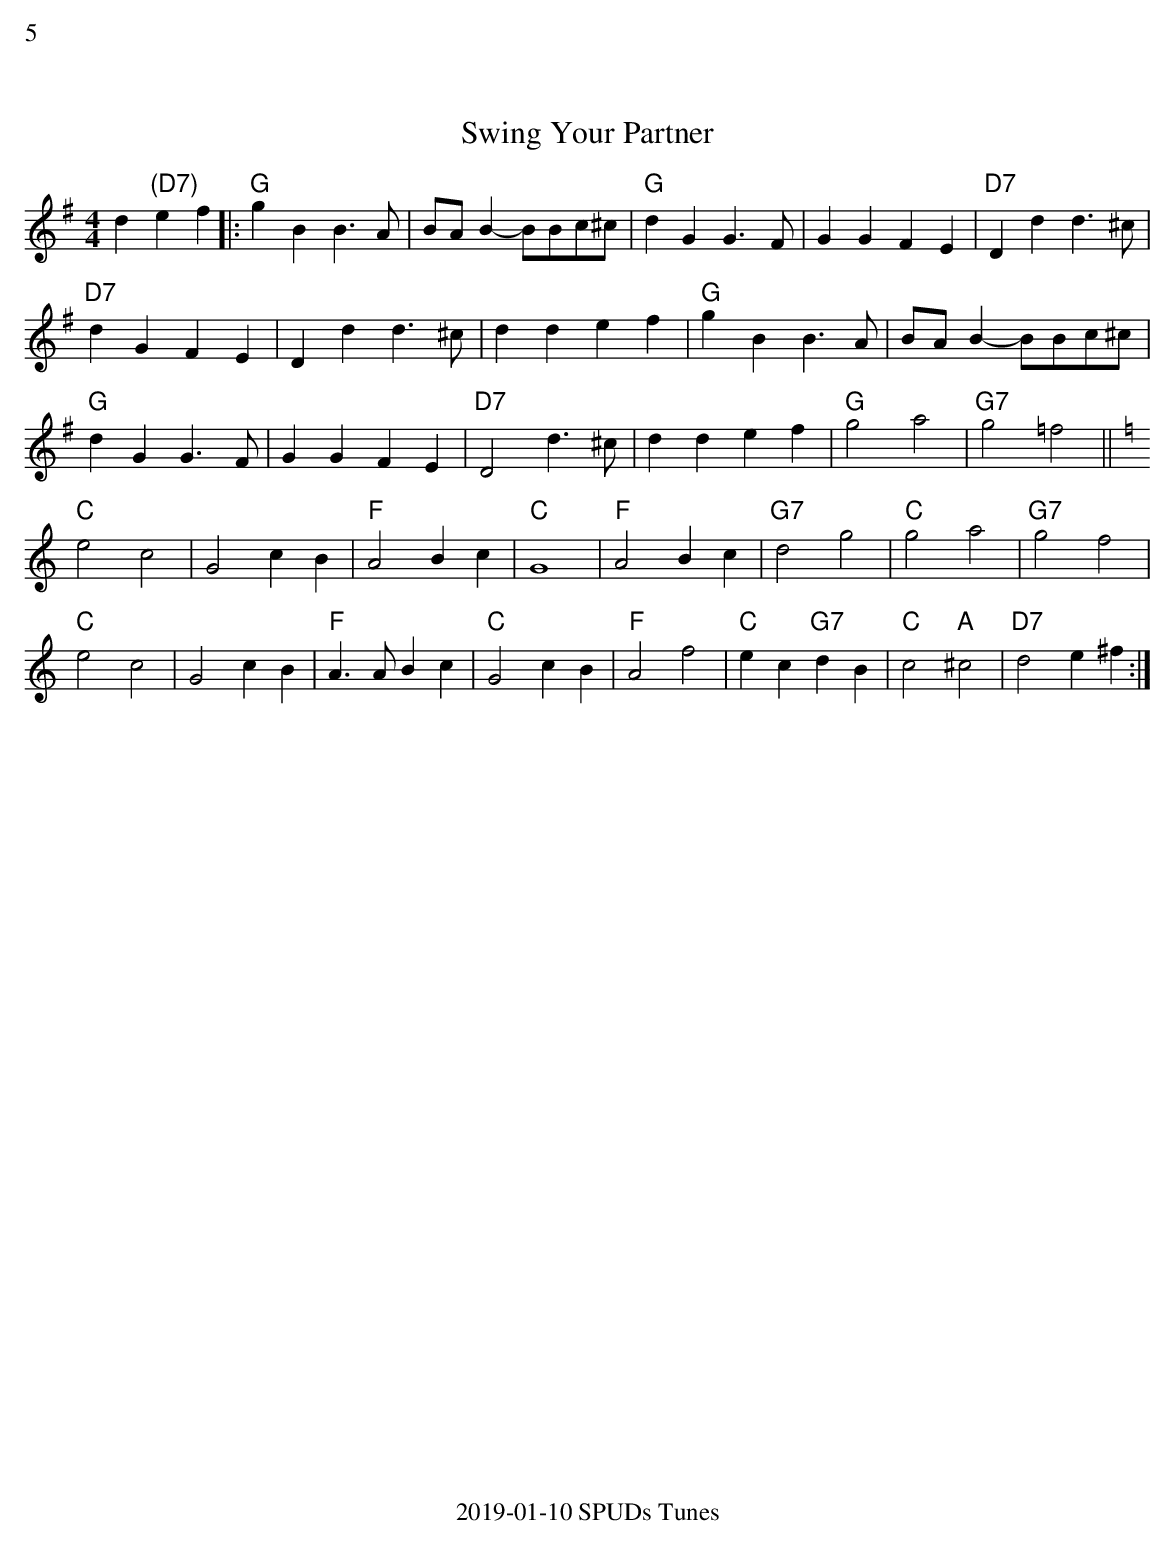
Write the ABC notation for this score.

X:1
%%text 5
T:Swing Your Partner
L:1/4
M:4/4
K:G
d"(D7)"ef|:"G"gBB>A|B/A/ B-B/B/c/^c/|"G"dGG>F| GGFE|"D7"Ddd>^c|
"D7"dGFE|Ddd>^c|ddef| "G"gBB>A|B/A/ B-B/B/c/^c/|
"G"dGG>F|GGFE|"D7"D2d>^c| ddef|"G"g2 a2|"G7"g2 =f2||
K:C
"C"e2 c2|G2 cB|"F"A2Bc|"C"G4| "F"A2Bc|"G7"d2g2|"C"g2 a2|"G7"g2f2|
"C"e2 c2|G2 cB|"F"A>ABc|"C"G2cB|"F"A2f2|"C"ec"G7"dB|"C"c2"A"^c2|"D7"d2e^f:|
